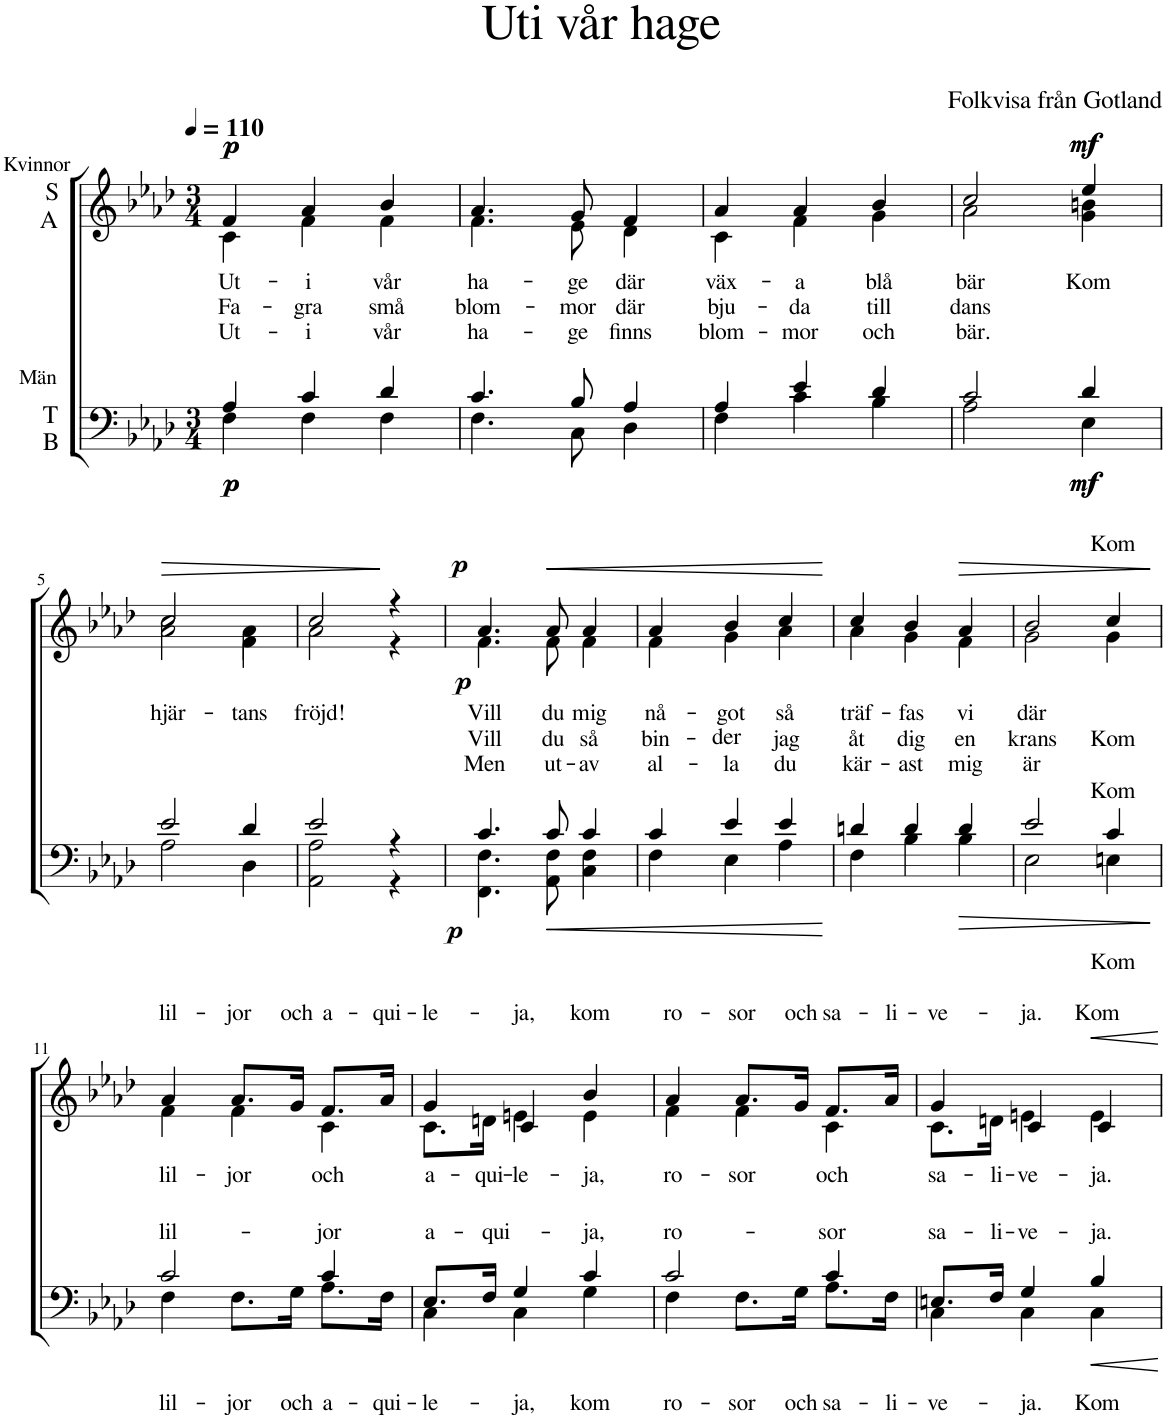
**kern	**text	**text	**text	**dynam	**kern	**text	**text	**text	**dynam
*part2	*part2	*part2	*part2	*part2	*part1	*part1	*part1	*part1	*part1
*staff2	*staff2	*staff2	*staff2	*staff2	*staff1	*staff1	*staff1	*staff1	*staff1
*I"T B	*	*	*	*	*I"S A	*	*	*	*
*clefF4	*	*	*	*	*clefG2	*	*	*	*
*k[b-e-a-d-]	*	*	*	*	*k[b-e-a-d-]	*	*	*	*
*M3/4	*	*	*	*	*M3/4	*	*	*	*
*MM110	*	*	*	*	*MM110	*	*	*	*
=1	=1	=1	=1	=1	=1	=1	=1	=1	=1
*^	*	*	*	*	*	*	*	*	*
!	!	!	!	!	!	!LO:TX:a:t=Kvinnor	!	!	!	!
!LO:TX:a:t=Män	!	!	!	!	!	!	!	!	!	!
!	!	!	!	!	!LO:DY:b	!	!LO:LY:b	!LO:LY:b	!LO:LY:b	!
*	*	*	*	*	*	*^	*	*	*	*
!	!	!	!	!	!LO:DY:n=1:b	!	!	!	!	!	!LO:DY:a
!	!	!	!	!	!	!	!	!	!	!	!LO:DY:n=1:a
4A-/	4F\	.	.	.	p p	4f/	4c\	Ut-	Fa-	Ut-	p p
!	!	!	!	!	!	!	!	!LO:LY:b	!LO:LY:b	!LO:LY:b	!
4c/	4F\	.	.	.	.	4a-/	4f\	-i	-gra	-i	.
!	!	!	!	!	!	!	!	!LO:LY:b	!LO:LY:b	!LO:LY:b	!
4d-/	4F\	.	.	.	.	4b-/	4f\	vår	små	vår	.
=2	=2	=2	=2	=2	=2	=2	=2	=2	=2	=2	=2
!	!	!	!	!	!	!	!	!LO:LY:b	!LO:LY:b	!LO:LY:b	!
4.c/	4.F\	.	.	.	.	4.a-/	4.f\	ha-	blom-	ha-	.
!	!	!	!	!	!	!	!	!LO:LY:b	!LO:LY:b	!LO:LY:b	!
8B-/	8C\	.	.	.	.	8g/	8e-\	-ge	-mor	-ge	.
!	!	!	!	!	!	!	!	!LO:LY:b	!LO:LY:b	!LO:LY:b	!
4A-/	4D-\	.	.	.	.	4f/	4d-\	där	där	finns	.
=3	=3	=3	=3	=3	=3	=3	=3	=3	=3	=3	=3
!	!	!	!	!	!	!	!	!LO:LY:b	!LO:LY:b	!LO:LY:b	!
4A-/	4F\	.	.	.	.	4a-/	4c\	väx-	bju-	blom-	.
!	!	!	!	!	!	!	!	!LO:LY:b	!LO:LY:b	!LO:LY:b	!
4e-/	4c\	.	.	.	.	4a-/	4f\	-a	-da	-mor	.
!	!	!	!	!	!	!	!	!LO:LY:b	!LO:LY:b	!LO:LY:b	!
4d-/	4B-\	.	.	.	.	4b-/	4g\	blå	till	och	.
=4	=4	=4	=4	=4	=4	=4	=4	=4	=4	=4	=4
!	!	!	!	!	!	!	!	!LO:LY:b	!LO:LY:b	!LO:LY:b	!
2c/	2A-\	.	.	.	.	2cc/	2a-\	bär	dans	bär.	.
!	!	!	!	!	!LO:DY:b	!	!	!LO:LY:b	!	!	!
!	!	!	!	!	!LO:DY:n=1:b	!	!	!	!	!	!LO:DY:a
!	!	!	!	!	!	!	!	!	!	!	!LO:DY:n=1:a
4d-/	4E-\	.	.	.	mf mf	4ee-/	4g\ 4bn\	Kom	.	.	mf mf
!!LO:LB:g=z	!!
=5	=5	=5	=5	=5	=5	=5	=5	=5	=5	=5	=5
!	!	!	!	!	!	!	!	!LO:LY:b	!	!	!LO:HP:b
2e-/	2A-\	.	.	.	.	2cc/	2a-\ 2cc\	hjär-	.	.	>
!	!	!	!	!	!	!	!	!LO:LY:b	!	!	!
4d-/	4D-\	.	.	.	.	4a-\	4f\	-tans	.	.	.
=6	=6	=6	=6	=6	=6	=6	=6	=6	=6	=6	=6
!	!	!	!	!	!	!	!	!LO:LY:b	!	!	!
2e-/	2AA-\ 2A-\	.	.	.	.	2cc/	2a-\	fröjd!	.	.	.
4r	4r	.	.	.	.	4r	4r	.	.	.	]
=7	=7	=7	=7	=7	=7	=7	=7	=7	=7	=7	=7
!	!	!	!	!	!LO:DY:b	!	!	!LO:LY:b	!LO:LY:b	!LO:LY:b	!LO:DY:a
!	!	!	!	!	!	!	!	!	!	!	!LO:DY:n=1:b
4.c/	4.FF\ 4.F\	.	.	.	p	4.a-/	4.f\	Vill	Vill	Men	p p
!	!	!	!	!	!LO:HP:b	!	!	!LO:LY:b	!LO:LY:b	!LO:LY:b	!LO:HP:b
8c/	8AA-\ 8F\	.	.	.	<	8a-/	8f\	du	du	ut-	<
!	!	!	!	!	!	!	!	!LO:LY:b	!LO:LY:b	!LO:LY:b	!
4c/	4C\ 4F\	.	.	.	.	4a-/	4f\	mig	så	-av	.
=8	=8	=8	=8	=8	=8	=8	=8	=8	=8	=8	=8
!	!	!	!	!	!	!	!	!LO:LY:b	!LO:LY:b	!LO:LY:b	!
4c/	4F\	.	.	.	.	4a-/	4f\	nå-	bin-	al-	.
!	!	!	!	!	!	!	!	!LO:LY:b	!LO:LY:b	!LO:LY:b	!
4e-/	4E-\	.	.	.	.	4b-/	4g\	-got	-der	-la	.
!	!	!	!	!	!	!	!	!LO:LY:b	!LO:LY:b	!LO:LY:b	!
4e-/	4A-\	.	.	.	.	4cc/	4a-\	så	jag	du	.
*v	*v	*	*	*	*	*	*	*	*	*	*
*	*	*	*	*	*v	*v	*	*	*	*
.	.	.	.	[	.	.	.	.	[
=9	=9	=9	=9	=9	=9	=9	=9	=9	=9
*^	*	*	*	*	*	*	*	*	*
!	!	!	!	!	!	!	!LO:LY:b	!LO:LY:b	!LO:LY:b	!
*	*	*	*	*	*	*^	*	*	*	*
4dn/	4F\	.	.	.	.	4cc/	4a-\	träf-	åt	kär-	.
!	!	!	!	!	!	!	!	!LO:LY:b	!LO:LY:b	!LO:LY:b	!
4d/	4B-\	.	.	.	.	4b-/	4g\	-fas	dig	-ast	.
!	!	!	!	!	!LO:HP:b	!	!	!LO:LY:b	!LO:LY:b	!LO:LY:b	!LO:HP:b
4d/	4B-\	.	.	.	>	4a-/	4f\	vi	en	mig	>
=10	=10	=10	=10	=10	=10	=10	=10	=10	=10	=10	=10
!	!	!	!	!	!	!	!	!LO:LY:b	!LO:LY:b	!LO:LY:b	!
2e-/	2E-\	.	.	.	.	2b-/	2g\	där	krans	är	.
!	!	!	!LO:LY:a	!	!	!	!	!	!	!	!
!	!	!	!	!LO:LY:b	!	!	!	!LO:LY:a	!	!	!
!	!	!	!	!	!	!	!	!	!LO:LY:b	!	!
4c/	4En\	.	.	Kom	.	4cc/	4g\	.	Kom	.	.
*v	*v	*	*	*	*	*	*	*	*	*	*
*	*	*	*	*	*v	*v	*	*	*	*
.	.	.	.	]	.	.	.	.	]
!!LO:LB:g=z
=11	=11	=11	=11	=11	=11	=11	=11	=11	=11
!	!	!LO:LY:a	!	!	!	!	!	!	!
*^	*	*	*	*	*	*	*	*	*
!	!	!	!	!LO:LY:b	!	!	!LO:LY:a	!	!	!
*	*	*	*	*	*	*^	*	*	*	*
!	!	!	!	!	!	!	!	!	!LO:LY:b	!	!
2c/	4F\	.	.	lil-	.	4a-/	4f\	.	lil-	.	.
!	!	!	!	!LO:LY:b	!	!	!	!LO:LY:a	!	!	!
!	!	!	!	!	!	!	!	!	!LO:LY:b	!	!
.	8.F\L	.	.	-jor	.	8.a-/L	4f\	.	-jor	.	.
!	!	!	!	!LO:LY:b	!	!	!	!LO:LY:a	!	!	!
.	16G\Jk	.	.	och	.	16g/Jk	.	och	.	.	.
!	!	!	!LO:LY:a	!	!	!	!	!	!	!	!
!	!	!	!	!LO:LY:b	!	!	!	!LO:LY:a	!	!	!
!	!	!	!	!	!	!	!	!	!LO:LY:b	!	!
4c/	8.A-\L	.	.	a-	.	8.f/L	4c\	.	och	.	.
!	!	!	!	!LO:LY:b	!	!	!	!LO:LY:a	!	!	!
.	16F\Jk	.	.	-qui-	.	16a-/Jk	.	-qui-	.	.	.
=12	=12	=12	=12	=12	=12	=12	=12	=12	=12	=12	=12
!	!	!	!LO:LY:a	!	!	!	!	!	!	!	!
!	!	!	!	!LO:LY:b	!	!	!	!LO:LY:a	!	!	!
!	!	!	!	!	!	!	!	!	!LO:LY:b	!	!
8.E-/L	4C\	.	.	-le-	.	4g/	8.c\L	.	a-	.	.
!	!	!	!LO:LY:a	!	!	!	!	!	!LO:LY:b	!	!
16F/Jk	.	.	-qui-	.	.	.	16dn\Jk	.	-qui-	.	.
!	!	!	!	!LO:LY:b	!	!	!	!LO:LY:a	!	!	!
!	!	!	!	!	!	!	!	!	!LO:LY:b	!	!
4G/	4C\	.	.	-ja,	.	4c/	4en\	.	-le-	.	.
!	!	!	!LO:LY:a	!	!	!	!	!	!	!	!
!	!	!	!	!LO:LY:b	!	!	!	!LO:LY:a	!	!	!
!	!	!	!	!	!	!	!	!	!LO:LY:b	!	!
4c/	4G\	.	.	kom	.	4b-/	4e\	.	-ja,	.	.
=13	=13	=13	=13	=13	=13	=13	=13	=13	=13	=13	=13
!	!	!	!LO:LY:a	!	!	!	!	!	!	!	!
!	!	!	!	!LO:LY:b	!	!	!	!LO:LY:a	!	!	!
!	!	!	!	!	!	!	!	!	!LO:LY:b	!	!
2c/	4F\	.	.	ro-	.	4a-/	4f\	.	ro-	.	.
!	!	!	!	!LO:LY:b	!	!	!	!LO:LY:a	!	!	!
!	!	!	!	!	!	!	!	!	!LO:LY:b	!	!
.	8.F\L	.	.	-sor	.	8.a-/L	4f\	.	-sor	.	.
!	!	!	!	!LO:LY:b	!	!	!	!LO:LY:a	!	!	!
.	16G\Jk	.	.	och	.	16g/Jk	.	och	.	.	.
!	!	!	!LO:LY:a	!	!	!	!	!	!	!	!
!	!	!	!	!LO:LY:b	!	!	!	!LO:LY:a	!	!	!
!	!	!	!	!	!	!	!	!	!LO:LY:b	!	!
4c/	8.A-\L	.	.	sa-	.	8.f/L	4c\	.	och	.	.
!	!	!	!	!LO:LY:b	!	!	!	!LO:LY:a	!	!	!
.	16F\Jk	.	.	-li-	.	16a-/Jk	.	-li-	.	.	.
=14	=14	=14	=14	=14	=14	=14	=14	=14	=14	=14	=14
!	!	!	!LO:LY:a	!	!	!	!	!	!	!	!
!	!	!	!	!LO:LY:b	!	!	!	!LO:LY:a	!	!	!
!	!	!	!	!	!	!	!	!	!LO:LY:b	!	!
8.En/L	4C\	.	.	-ve-	.	4g/	8.c\L	.	sa-	.	.
!	!	!	!LO:LY:a	!	!	!	!	!	!LO:LY:b	!	!
16F/Jk	.	.	-li-	.	.	.	16dn\Jk	.	-li-	.	.
!	!	!	!LO:LY:a	!	!	!	!	!	!	!	!
!	!	!	!	!LO:LY:b	!	!	!	!LO:LY:a	!	!	!
!	!	!	!	!	!	!	!	!	!LO:LY:b	!	!
4G/	4C\	.	.	-ja.	.	4c/	4en\	.	-ve-	.	.
!	!	!	!LO:LY:a	!	!	!	!	!	!	!	!
!	!	!	!	!LO:LY:b	!	!	!	!LO:LY:a	!	!	!
!	!	!	!	!	!	!	!	!	!LO:LY:b	!	!
4B-/	4C\	.	.	Kom	.	4c/	4e\	.	-ja.	.	.
*v	*v	*	*	*	*	*	*	*	*	*	*
*	*	*	*	*	*v	*v	*	*	*	*
=	=	=	=	=	=	=	=	=	=
*-	*-	*-	*-	*-	*-	*-	*-	*-	*-
